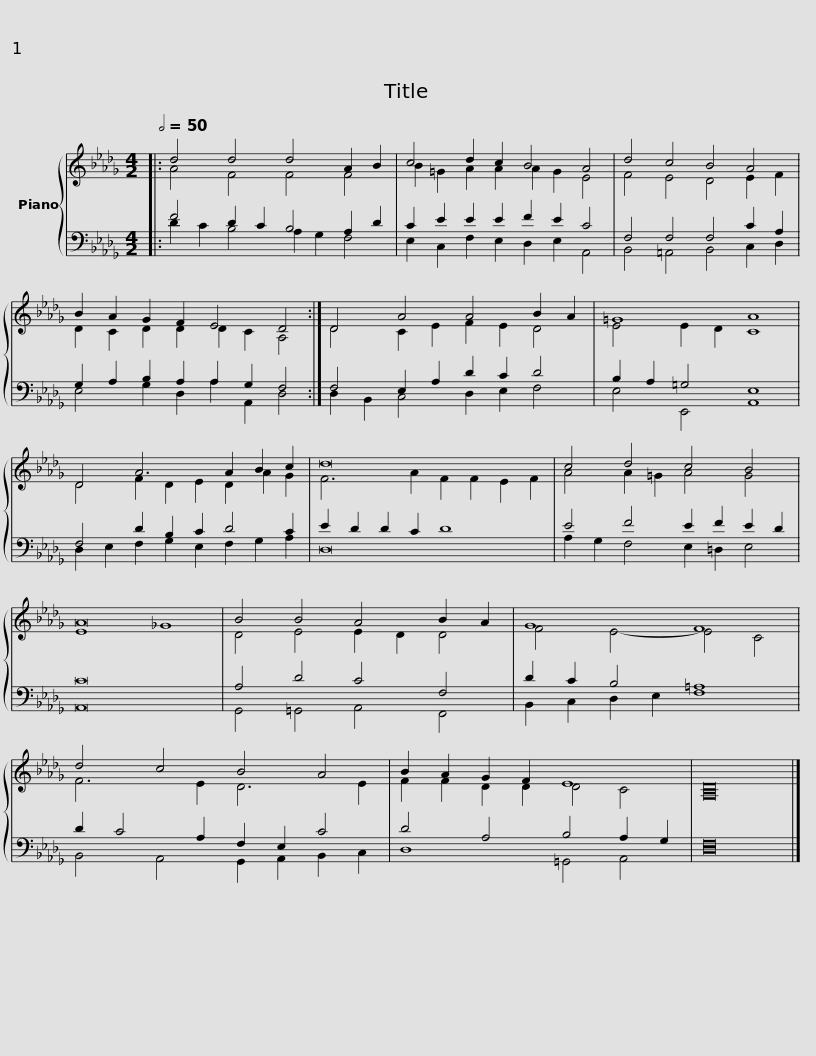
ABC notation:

X:1
%%score { ( 1 2 ) | ( 3 4 ) }
L:1/8
Q:1/2=50
M:4/2
I:linebreak $
K:Db
V:1 treble
V:2 treble
V:3 bass
V:4 bass
V:1
|: d4 d4 d4 A2 B2 | c4 d2 c2 B4 A4 | d4 c4 B4 A4 |$ B2 A2 G2 F2 E4 D4 :| D4 A4 A4 B2 A2 | %5
 =G8 A8 | D4 A6 A2 B2 c2 |$ d16 | c4 d4 c4 B4 | A16 | %10
 B4 B4 A4 B2 A2 |$ G8 F8 | d4 c4 B4 A4 | B2 A2 G2 F2 E8 | D16 |] %15
V:2
|: A4 F4 F4 F4 | B2 =G2 A2 A2 A2 G2 E4 | F4 E4 D4 E2 F2 |$ D2 C2 D2 D2 D2 C2 A,4 :| D4 C2 E2 F2 E2 D4 | %5
 E4 E2 D2 C8 | D4 F2 D2 E2 D2 A2 G2 |$ F6 A2 F2 F2 E2 F2 | A4 A2 =G2 A4 G4 | E8 _G8 | %10
 D4 E4 E2 D2 D4 |$ F4 E4- E4 C4 | F6 E2 D6 E2 | F2 F2 D2 D2 D4 C4 | A,16 |] %15
V:3
|: F4 D2 C2 B,4 A,2 D2 | C2 E2 E2 E2 F2 E2 C4 | F,4 F,4 F,4 C2 A,2 |$ G,2 A,2 B,2 A,2 A,2 G,2 F,4 :| F,4 E,2 A,2 D2 C2 D4 | %5
 B,2 A,2 =G,4 E,8 | F,4 D2 B,2 C2 D4 C2 |$ E2 D2 D2 C2 D8 | E4 F4 E2 F2 E2 D2 | C16 | %10
 A,4 D4 C4 F,4 |$ D2 C2 B,4 =A,8 | D2 C4 A,2 F,2 E,2 C4 | D4 A,4 B,4 A,2 G,2 | F,16 |] %15
V:4
|: D2 C2 B,4 A,2 G,2 F,4 | E,2 C,2 F,2 E,2 D,2 E,2 A,,4 | B,,4 =A,,4 B,,4 C,2 D,2 |$ E,4 G,2 D,2 A,2 A,,2 D,4 :| D,2 B,,2 C,4 D,2 E,2 F,4 | %5
 E,4 E,,4 A,,8 | D,2 E,2 F,2 G,2 E,2 F,2 G,2 A,2 |$ D,16 | A,2 G,2 F,4 E,2 =D,2 E,4 | A,,16 | %10
 G,,4 =G,,4 A,,4 F,,4 |$ B,,2 C,2 D,2 E,2 F,8 | B,,4 A,,4 G,,2 A,,2 B,,2 C,2 | D,8 =G,,4 A,,4 | D,16 |] %15
